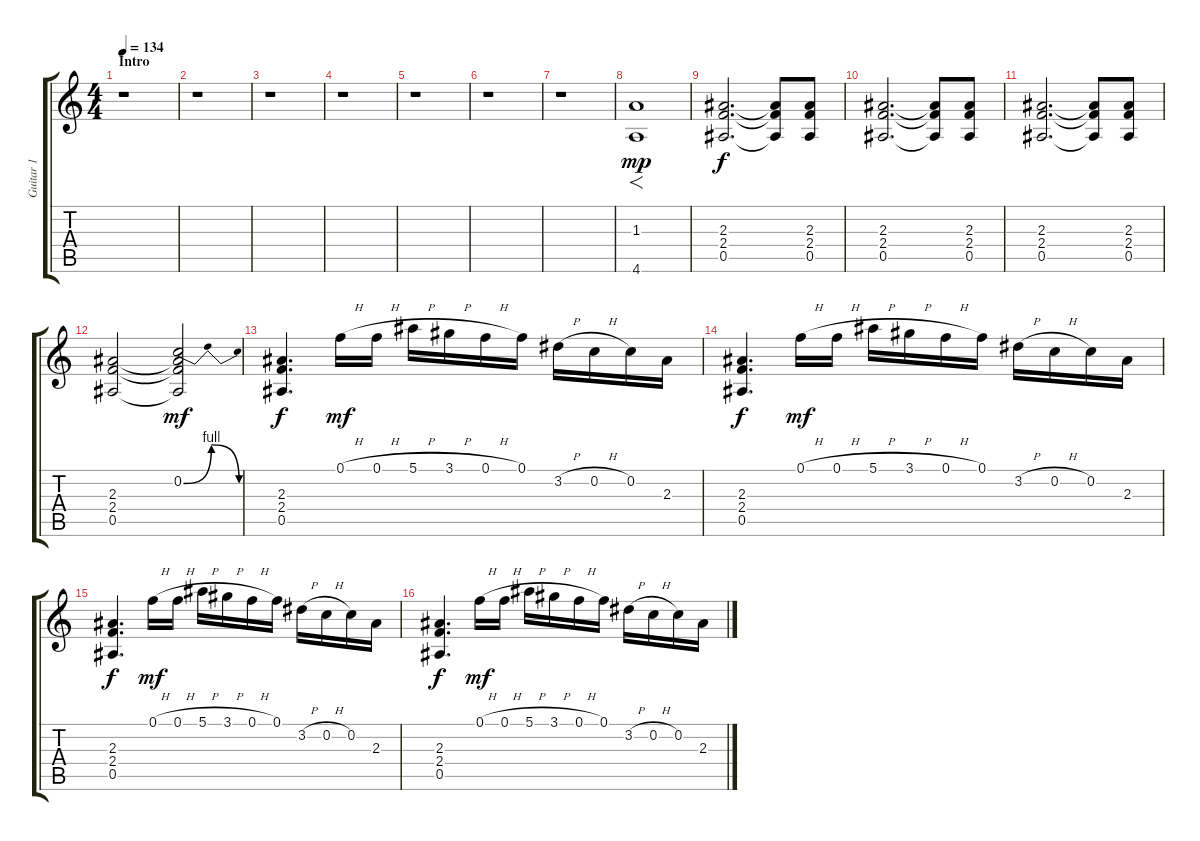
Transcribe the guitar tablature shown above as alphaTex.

\track ("Guitar 1" "Guitar 1") {solo instrument distortionguitar}
\staff {score tabs}
\tuning (F4 C4 Ab3 Eb3 Bb2 F2) {hide}
\ts (4 4)
\section ("" "Intro")
\tempo 134
\clef g2
\ks c
r.1{dy mp instrument distortionguitar} |
r.1 |
r.1 |
r.1 |
r.1 |
r.1 |
r.1 |
(1.3 4.6).1{f} |
(2.3 2.4 0.5).2{d dy f} (2.3{t} 2.4{t} 0.5{t}).8 (2.3 2.4 0.5).8 |
(2.3 2.4 0.5).2{d} (2.3{t} 2.4{t} 0.5{t}).8 (2.3 2.4 0.5).8 |
(2.3 2.4 0.5).2{d} (2.3{t} 2.4{t} 0.5{t}).8 (2.3 2.4 0.5).8 |
(2.3 2.4 0.5).2 (0.2{be (bendrelease 0 0 30 4 55 4 60 0)} 2.3{t} 2.4{t} 0.5{t}).2{dy mf} |
(2.3 2.4 0.5).4{d dy f} 0.1{h}.16{dy mf} 0.1{h}.16 5.1{h}.16 3.1{h}.16 0.1{h}.16 0.1.16 3.2{h}.16 0.2{h}.16 0.2.16 2.3.16 |
(2.3 2.4 0.5).4{d dy f} 0.1{h}.16{dy mf} 0.1{h}.16 5.1{h}.16 3.1{h}.16 0.1{h}.16 0.1.16 3.2{h}.16 0.2{h}.16 0.2.16 2.3.16 |
(2.3 2.4 0.5).4{d dy f} 0.1{h}.16{dy mf} 0.1{h}.16 5.1{h}.16 3.1{h}.16 0.1{h}.16 0.1.16 3.2{h}.16 0.2{h}.16 0.2.16 2.3.16 |
(2.3 2.4 0.5).4{d dy f} 0.1{h}.16{dy mf} 0.1{h}.16 5.1{h}.16 3.1{h}.16 0.1{h}.16 0.1.16 3.2{h}.16 0.2{h}.16 0.2.16 2.3.16
